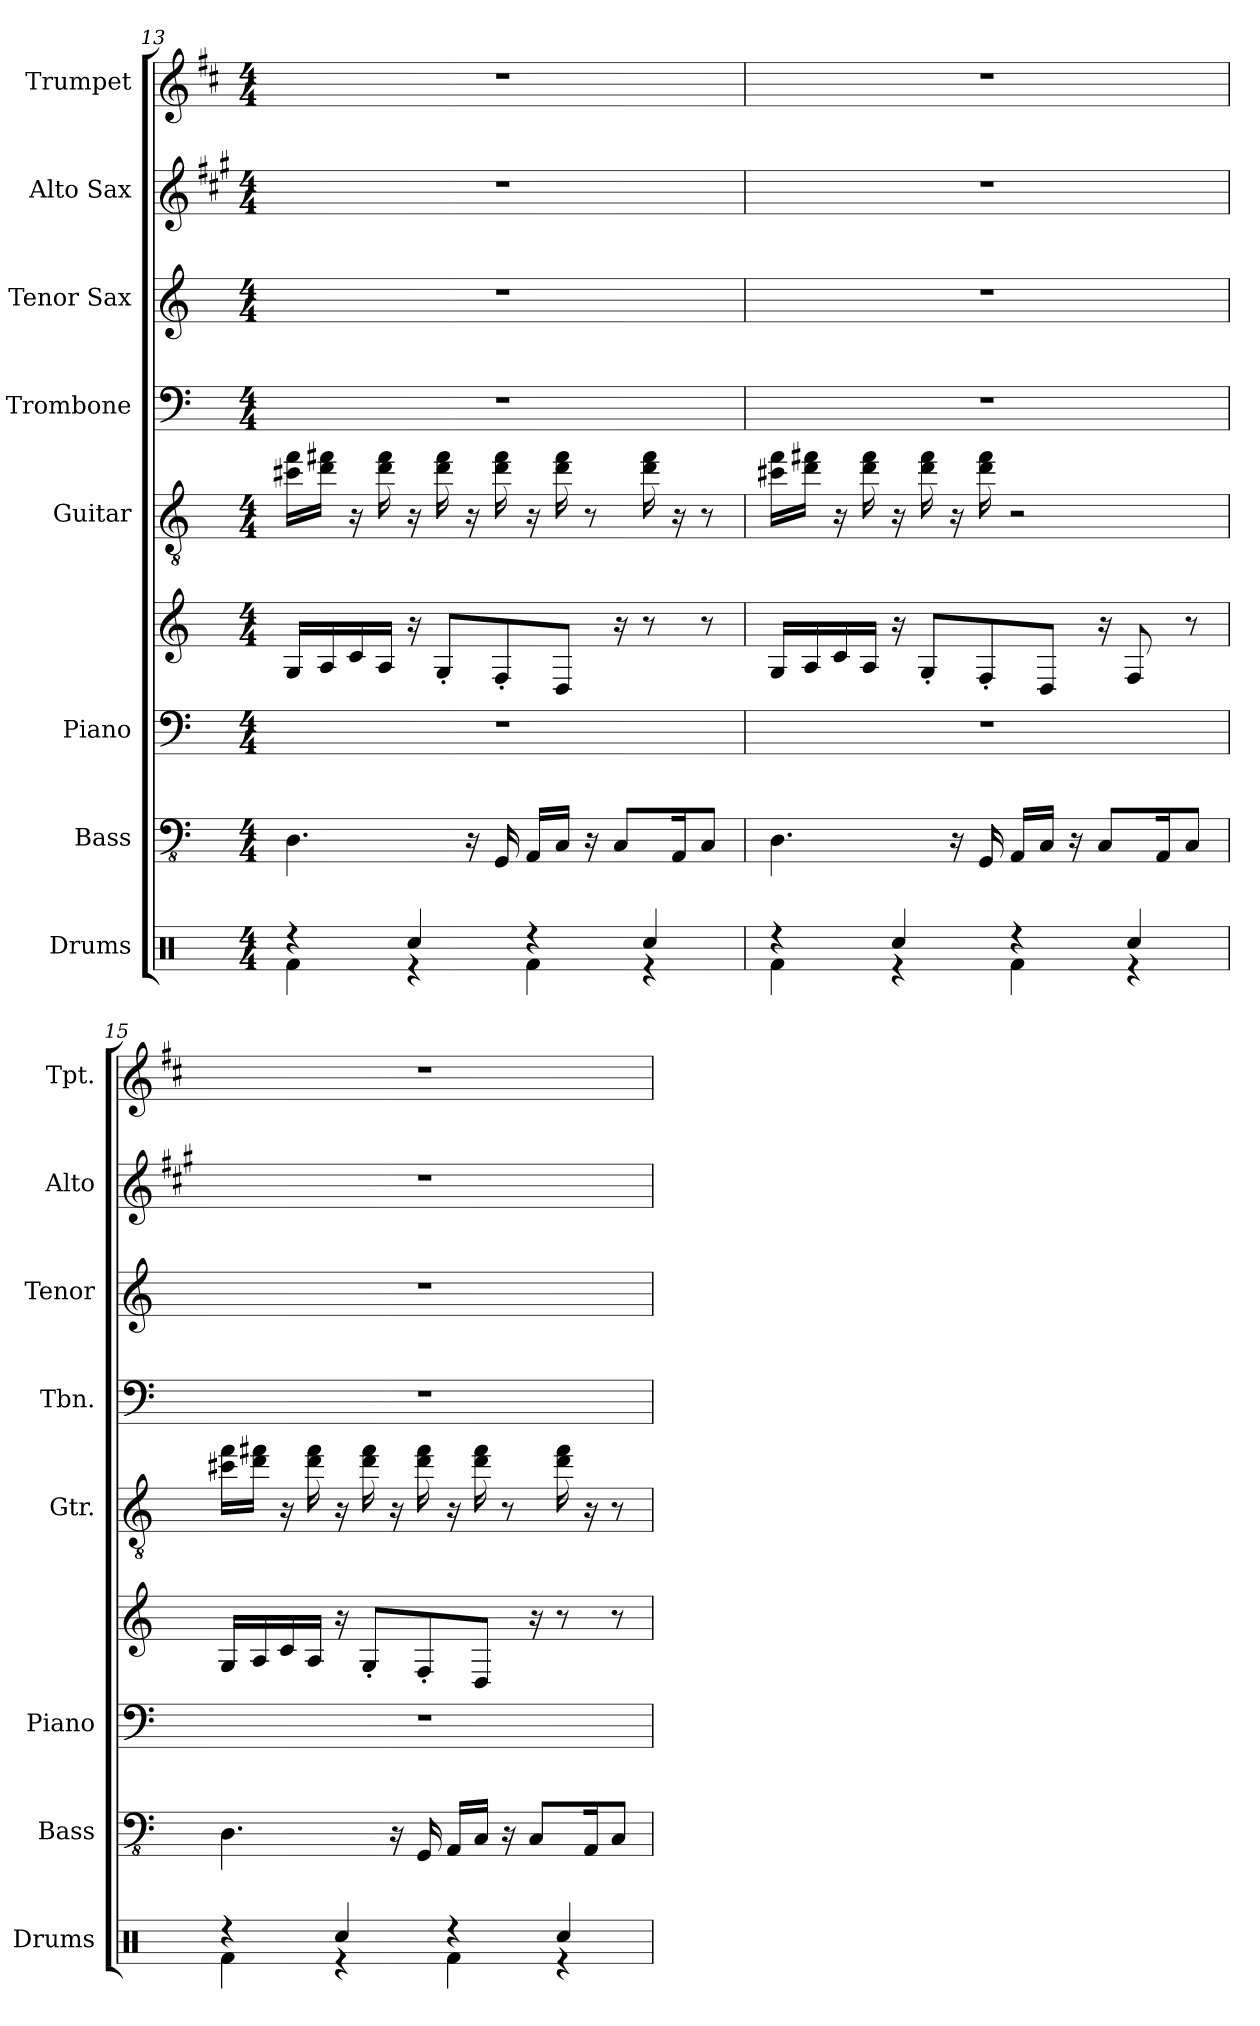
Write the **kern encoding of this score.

**kern	**kern	**kern	**kern	**kern	**kern	**kern	**kern	**kern
*part8	*part7	*part6	*part6	*part5	*part4	*part3	*part2	*part1
*staff9	*staff8	*staff7	*staff6	*staff5	*staff4	*staff3	*staff2	*staff1
*I"Drums	*I"Bass	*I"Piano	*	*I"Guitar	*I"Trombone	*I"Tenor Sax	*I"Alto Sax	*I"Trumpet
*I'Drums	*I'Bass	*I'Piano	*	*I'Gtr.	*I'Tbn.	*I'Tenor	*I'Alto	*I'Tpt.
*clefX	*clefFv4	*clefF4	*clefG2	*clefGv2	*clefF4	*clefG2	*clefG2	*clefG2
*	*	*	*	*	*	*ITrd8c14	*ITrd5c9	*ITrd1c2
*k[]	*k[]	*k[]	*k[]	*k[]	*k[]	*k[]	*k[]	*k[]
*M4/4	*M4/4	*M4/4	*M4/4	*M4/4	*M4/4	*M4/4	*M4/4	*M4/4
=13	=13	=13	=13	=13	=13	=13	=13	=13
*^	*	*	*	*	*	*	*	*
4r	4Rf\	4.DD\	1r	16G/LL	16cc#X\ 16ff\LL	1r	1r	1r	1r
.	.	.	.	16A/	16dd\ 16ff#X\JJ	.	.	.	.
.	.	.	.	16c/	16r	.	.	.	.
.	.	.	.	16A/JJ	16dd\ 16ff#\	.	.	.	.
4Rcc/	4r	.	.	16r	16r	.	.	.	.
.	.	.	.	8G'/L	16dd\ 16ff#\	.	.	.	.
.	.	16r	.	.	16r	.	.	.	.
.	.	16GGG/	.	8F'/	16dd\ 16ff#\	.	.	.	.
4r	4Rf\	16AAA/LL	.	.	16r	.	.	.	.
.	.	16CC/JJ	.	8D/J	16dd\ 16ff#\	.	.	.	.
.	.	16r	.	.	8r	.	.	.	.
.	.	8CC/L	.	16r	.	.	.	.	.
4Rcc/	4r	.	.	8r	16dd\ 16ff#\	.	.	.	.
.	.	16AAA/K	.	.	16r	.	.	.	.
.	.	8CC/J	.	8r	8r	.	.	.	.
!!LO:PB:g=z
=14	=14	=14	=14	=14	=14	=14	=14	=14	=14
4r	4Rf\	4.DD\	1r	16G/LL	16cc#X\ 16ff\LL	1r	1r	1r	1r
.	.	.	.	16A/	16dd\ 16ff#X\JJ	.	.	.	.
.	.	.	.	16c/	16r	.	.	.	.
.	.	.	.	16A/JJ	16dd\ 16ff#\	.	.	.	.
4Rcc/	4r	.	.	16r	16r	.	.	.	.
.	.	.	.	8G'/L	16dd\ 16ff#\	.	.	.	.
.	.	16r	.	.	16r	.	.	.	.
.	.	16GGG/	.	8F'/	16dd\ 16ff#\	.	.	.	.
4r	4Rf\	16AAA/LL	.	.	2r	.	.	.	.
.	.	16CC/JJ	.	8D/J	.	.	.	.	.
.	.	16r	.	.	.	.	.	.	.
.	.	8CC/L	.	16r	.	.	.	.	.
4Rcc/	4r	.	.	8F/	.	.	.	.	.
.	.	16AAA/K	.	.	.	.	.	.	.
.	.	8CC/J	.	8r	.	.	.	.	.
=15	=15	=15	=15	=15	=15	=15	=15	=15	=15
4r	4Rf\	4.DD\	1r	16G/LL	16cc#X\ 16ff\LL	1r	1r	1r	1r
.	.	.	.	16A/	16dd\ 16ff#X\JJ	.	.	.	.
.	.	.	.	16c/	16r	.	.	.	.
.	.	.	.	16A/JJ	16dd\ 16ff#\	.	.	.	.
4Rcc/	4r	.	.	16r	16r	.	.	.	.
.	.	.	.	8G'/L	16dd\ 16ff#\	.	.	.	.
.	.	16r	.	.	16r	.	.	.	.
.	.	16GGG/	.	8F'/	16dd\ 16ff#\	.	.	.	.
4r	4Rf\	16AAA/LL	.	.	16r	.	.	.	.
.	.	16CC/JJ	.	8D/J	16dd\ 16ff#\	.	.	.	.
.	.	16r	.	.	8r	.	.	.	.
.	.	8CC/L	.	16r	.	.	.	.	.
4Rcc/	4r	.	.	8r	16dd\ 16ff#\	.	.	.	.
.	.	16AAA/K	.	.	16r	.	.	.	.
.	.	8CC/J	.	8r	8r	.	.	.	.
*v	*v	*	*	*	*	*	*	*	*
=	=	=	=	=	=	=	=	=
*-	*-	*-	*-	*-	*-	*-	*-	*-
